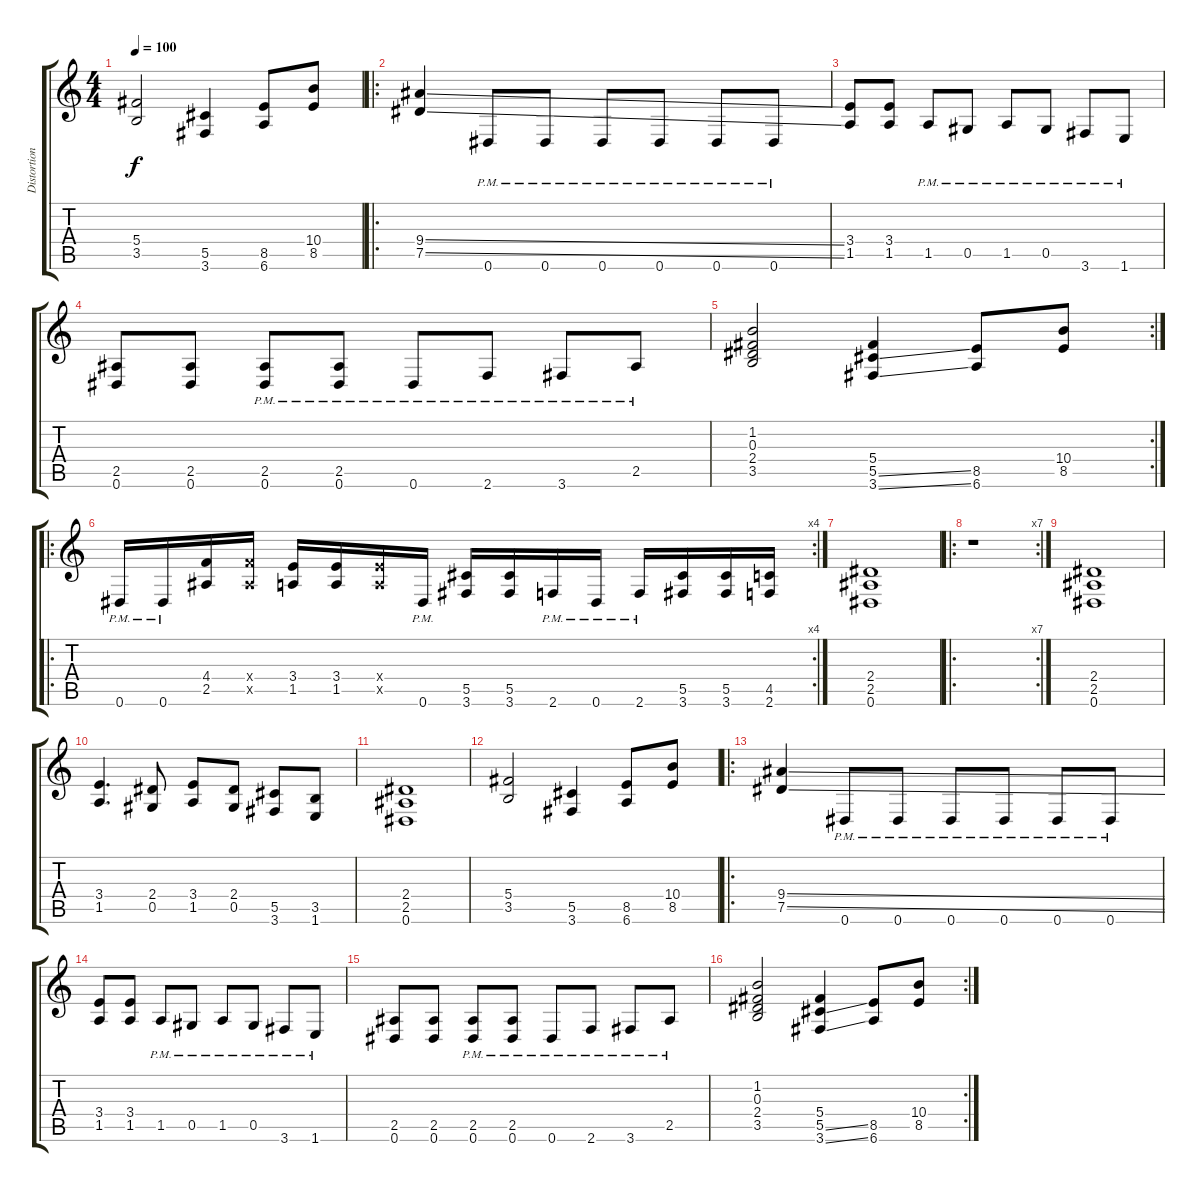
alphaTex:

\track ("Distortion Guitar 2" "Distortion") {instrument distortionguitar}
\staff {score tabs}
\tuning (Eb4 Bb3 Gb3 Db3 Ab2 Eb2) {hide}
\ts (4 4)
\tempo 100
\clef g2
\ks c
(5.4 3.5).2{dy f} (5.5 3.6).4 (8.5 6.6).8 (10.4 8.5).8 |
\ro
(9.4{ss} 7.5{ss}).4 0.6{pm}.8 0.6{pm}.8 0.6{pm}.8 0.6{pm}.8 0.6{pm}.8 0.6{pm}.8 |
(3.4 1.5).8 (3.4 1.5).8 1.5{pm}.8 0.5{pm}.8 1.5{pm}.8 0.5{pm}.8 3.6{pm}.8 1.6{pm}.8 |
(2.5 0.6).8 (2.5 0.6).8 (2.5{pm} 0.6{pm}).8 (2.5{pm} 0.6{pm}).8 0.6{pm}.8 2.6{pm}.8 3.6{pm}.8 2.5{pm}.8 |
\rc 2
(1.2 0.3 2.4 3.5).2 (5.4 5.5{ss} 3.6{ss}).4 (8.5 6.6).8 (10.4 8.5).8 |
\ro
\rc 4
0.6{pm}.16 0.6{pm}.16 (4.4 2.5).16 (4.4{x} 2.5{x}).16 (3.4 1.5).16 (3.4 1.5).16 (3.4{x} 1.5{x}).16 0.6{pm}.16 (5.5 3.6).16 (5.5 3.6).16 2.6{pm}.16 0.6{pm}.16 2.6{pm}.16 (5.5 3.6).16 (5.5 3.6).16 (4.5 2.6).16 |
(2.4 2.5 0.6).1 |
\ro
\rc 7
r.1 |
(2.4 2.5 0.6).1 |
(3.4 1.5).4{d} (2.4 0.5).8 (3.4 1.5).8 (2.4 0.5).8 (5.5 3.6).8 (3.5 1.6).8 |
(2.4 2.5 0.6).1 |
(5.4 3.5).2 (5.5 3.6).4 (8.5 6.6).8 (10.4 8.5).8 |
\ro
(9.4{ss} 7.5{ss}).4 0.6{pm}.8 0.6{pm}.8 0.6{pm}.8 0.6{pm}.8 0.6{pm}.8 0.6{pm}.8 |
(3.4 1.5).8 (3.4 1.5).8 1.5{pm}.8 0.5{pm}.8 1.5{pm}.8 0.5{pm}.8 3.6{pm}.8 1.6{pm}.8 |
(2.5 0.6).8 (2.5 0.6).8 (2.5{pm} 0.6{pm}).8 (2.5{pm} 0.6{pm}).8 0.6{pm}.8 2.6{pm}.8 3.6{pm}.8 2.5{pm}.8 |
\rc 2
(1.2 0.3 2.4 3.5).2 (5.4 5.5{ss} 3.6{ss}).4 (8.5 6.6).8 (10.4 8.5).8
